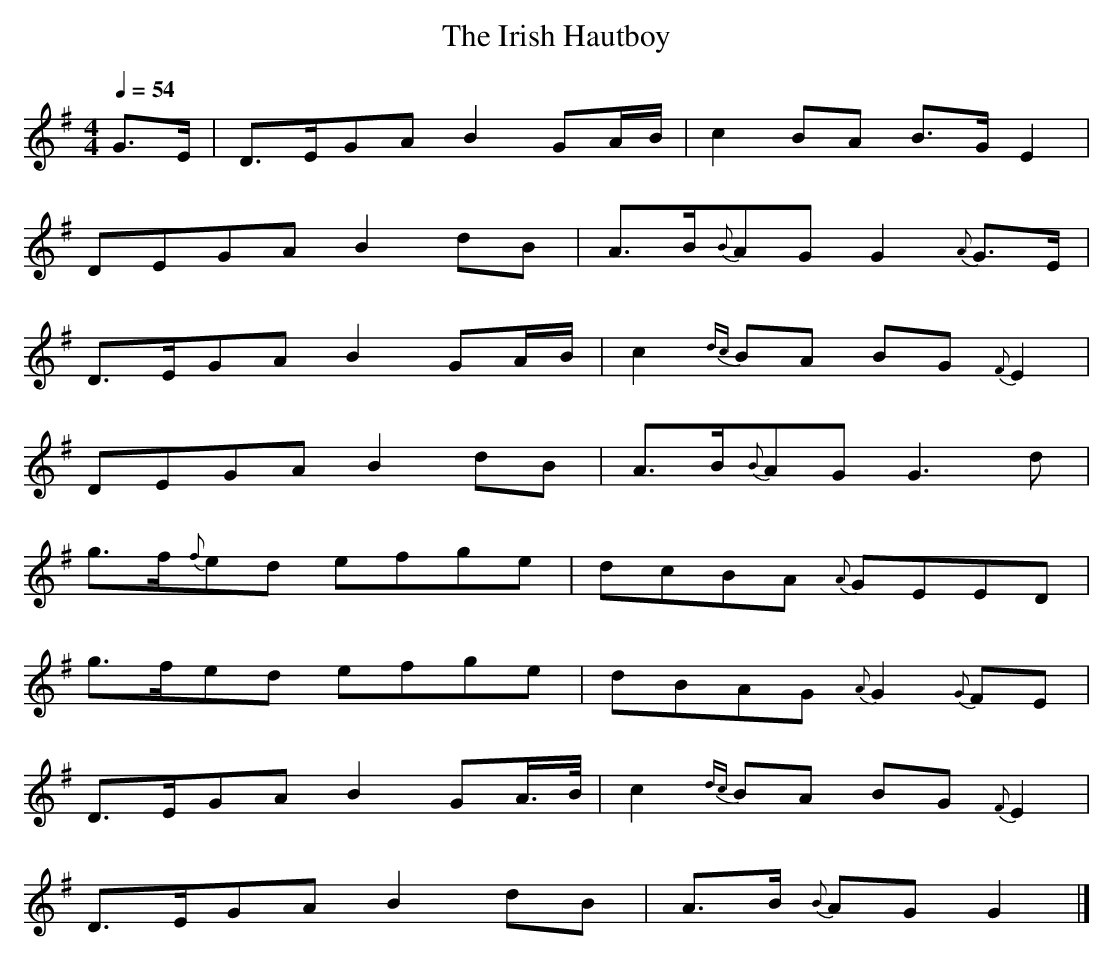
X:1
T: The Irish Hautboy
M: 4/4
L: 1/8
Q: 1/4=54
K: G % 1 sharps
V: 1
G>E | D>EGA B2 GA/B/ | c2 BA B>G E2 |
DEGA B2 dB | A>B{B}AG G2 {A}G>E |
D>EGA B2 GA/B/ | c2 {dc}BA BG {F}E2 |
DEGA B2 dB | A>B{B}AG G3d |
g>f{f}ed efge | dcBA {A}GEED |
g>fed efge | dBAG {A}G2 {G}FE |
D>EGA B2 GA/>B/ | c2 {dc}BA BG {F}E2 |
D>EGA B2 dB | A>B {B}AG G2 |]
